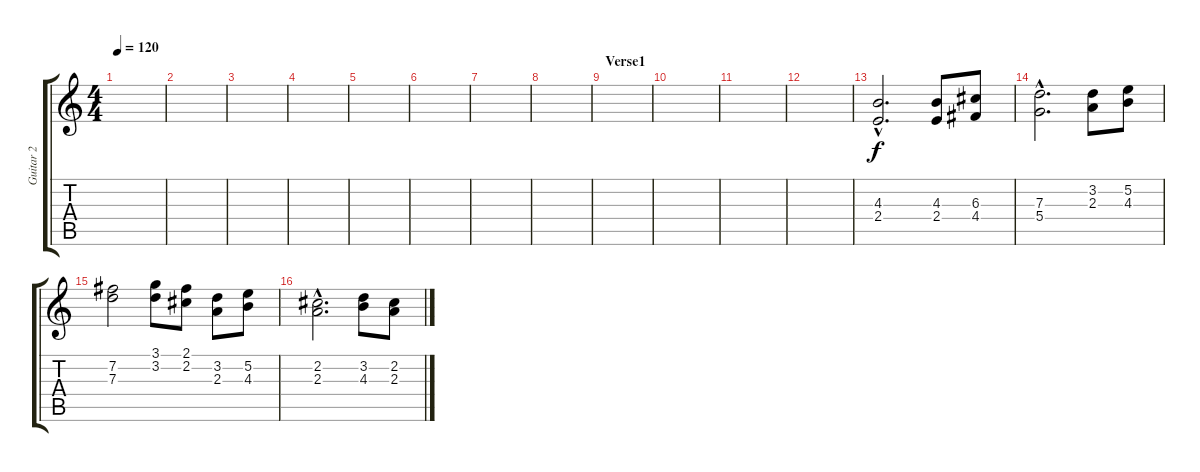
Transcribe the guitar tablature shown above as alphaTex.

\track ("Guitar 2" "Guitar 2") {instrument overdrivenguitar}
\staff {score tabs}
\tuning (E4 B3 G3 D3 A2 E2) {hide}
\ts (4 4)
\tempo 120
\clef g2
\ks c
|
|
|
|
|
|
|
|
\section ("" "Verse1")
|
|
|
|
(4.3{hac} 2.4{hac}).2{d} (4.3 2.4).8 (6.3 4.4).8 |
(7.3{hac} 5.4{hac}).2{d} (3.2 2.3).8 (5.2 4.3).8 |
(7.2 7.3).2 (3.1 3.2).8 (2.1 2.2).8 (3.2 2.3).8 (5.2 4.3).8 |
(2.2{hac} 2.3{hac}).2{d} (3.2 4.3).8 (2.2 2.3).8
